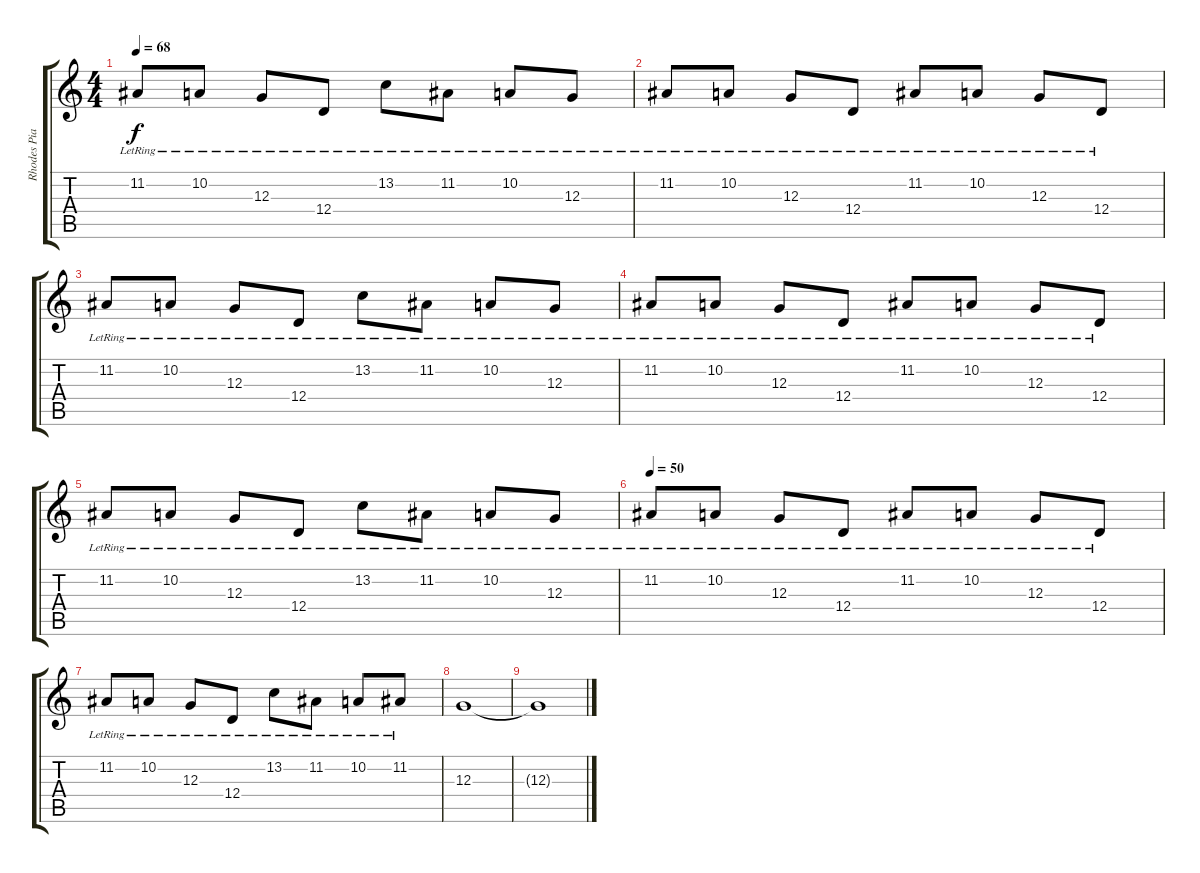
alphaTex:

\track ("Rhodes Piano" "Rhodes Pia") {instrument electricpiano1}
\staff {score tabs}
\tuning (E4 B3 G3 D3 A2 E2) {hide}
\ts (4 4)
\tempo 68
\clef g2
\ks c
11.2{lr}.8{dy f} 10.2{lr}.8 12.3{lr}.8 12.4{lr}.8 13.2{lr}.8 11.2{lr}.8 10.2{lr}.8 12.3{lr}.8 |
11.2{lr}.8 10.2{lr}.8 12.3{lr}.8 12.4{lr}.8 11.2{lr}.8 10.2{lr}.8 12.3{lr}.8 12.4{lr}.8 |
11.2{lr}.8 10.2{lr}.8 12.3{lr}.8 12.4{lr}.8 13.2{lr}.8 11.2{lr}.8 10.2{lr}.8 12.3{lr}.8 |
11.2{lr}.8 10.2{lr}.8 12.3{lr}.8 12.4{lr}.8 11.2{lr}.8 10.2{lr}.8 12.3{lr}.8 12.4{lr}.8 |
11.2{lr}.8 10.2{lr}.8 12.3{lr}.8 12.4{lr}.8 13.2{lr}.8 11.2{lr}.8 10.2{lr}.8 12.3{lr}.8 |
\tempo 50
11.2{lr}.8 10.2{lr}.8 12.3{lr}.8 12.4{lr}.8 11.2{lr}.8 10.2{lr}.8 12.3{lr}.8 12.4{lr}.8 |
11.2{lr}.8 10.2{lr}.8 12.3{lr}.8 12.4{lr}.8 13.2{lr}.8 11.2{lr}.8 10.2{lr}.8 11.2{lr}.8 |
12.3.1 |
12.3{t}.1
